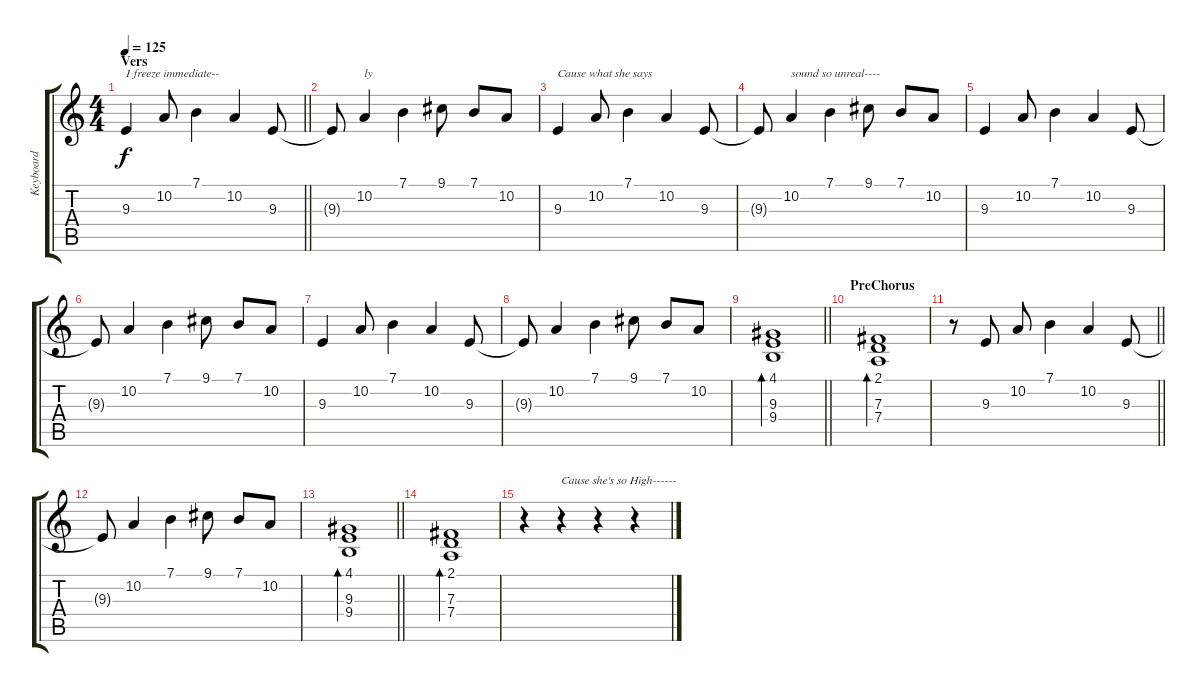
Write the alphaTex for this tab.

\track ("Keyboard" "Keyboard") {instrument electricgrandpiano}
\staff {score tabs}
\tuning (E4 B3 G3 D3 A2 E2) {hide}
\ts (4 4)
\section ("" "Vers")
\tempo 125
\clef g2
\barLineRight lightlight
\ks c
9.3.4{txt "I freeze immediate--" dy f} 10.2.8 7.1.4 10.2.4 9.3.8 |
\section ("" "")
9.3{t}.8 10.2.4{txt "ly"} 7.1.4 9.1.8 7.1.8 10.2.8 |
9.3.4{txt "Cause what she says"} 10.2.8 7.1.4 10.2.4 9.3.8 |
9.3{t}.8 10.2.4{txt "sound so unreal----"} 7.1.4 9.1.8 7.1.8 10.2.8 |
9.3.4 10.2.8 7.1.4 10.2.4 9.3.8 |
9.3{t}.8 10.2.4 7.1.4 9.1.8 7.1.8 10.2.8 |
9.3.4 10.2.8 7.1.4 10.2.4 9.3.8 |
9.3{t}.8 10.2.4 7.1.4 9.1.8 7.1.8 10.2.8 |
\barLineRight lightlight
(4.1 9.3 9.4).1{bd 240} |
\section ("" "PreChorus")
(2.1 7.3 7.4).1{bd 240} |
\barLineRight lightlight
r.8 9.3.8 10.2.8 7.1.4 10.2.4 9.3.8 |
9.3{t}.8 10.2.4 7.1.4 9.1.8 7.1.8 10.2.8 |
\barLineRight lightlight
(4.1 9.3 9.4).1{bd 240} |
(2.1 7.3 7.4).1{bd 240} |
r.4 r.4{txt "Cause she's so High------"} r.4 r.4
